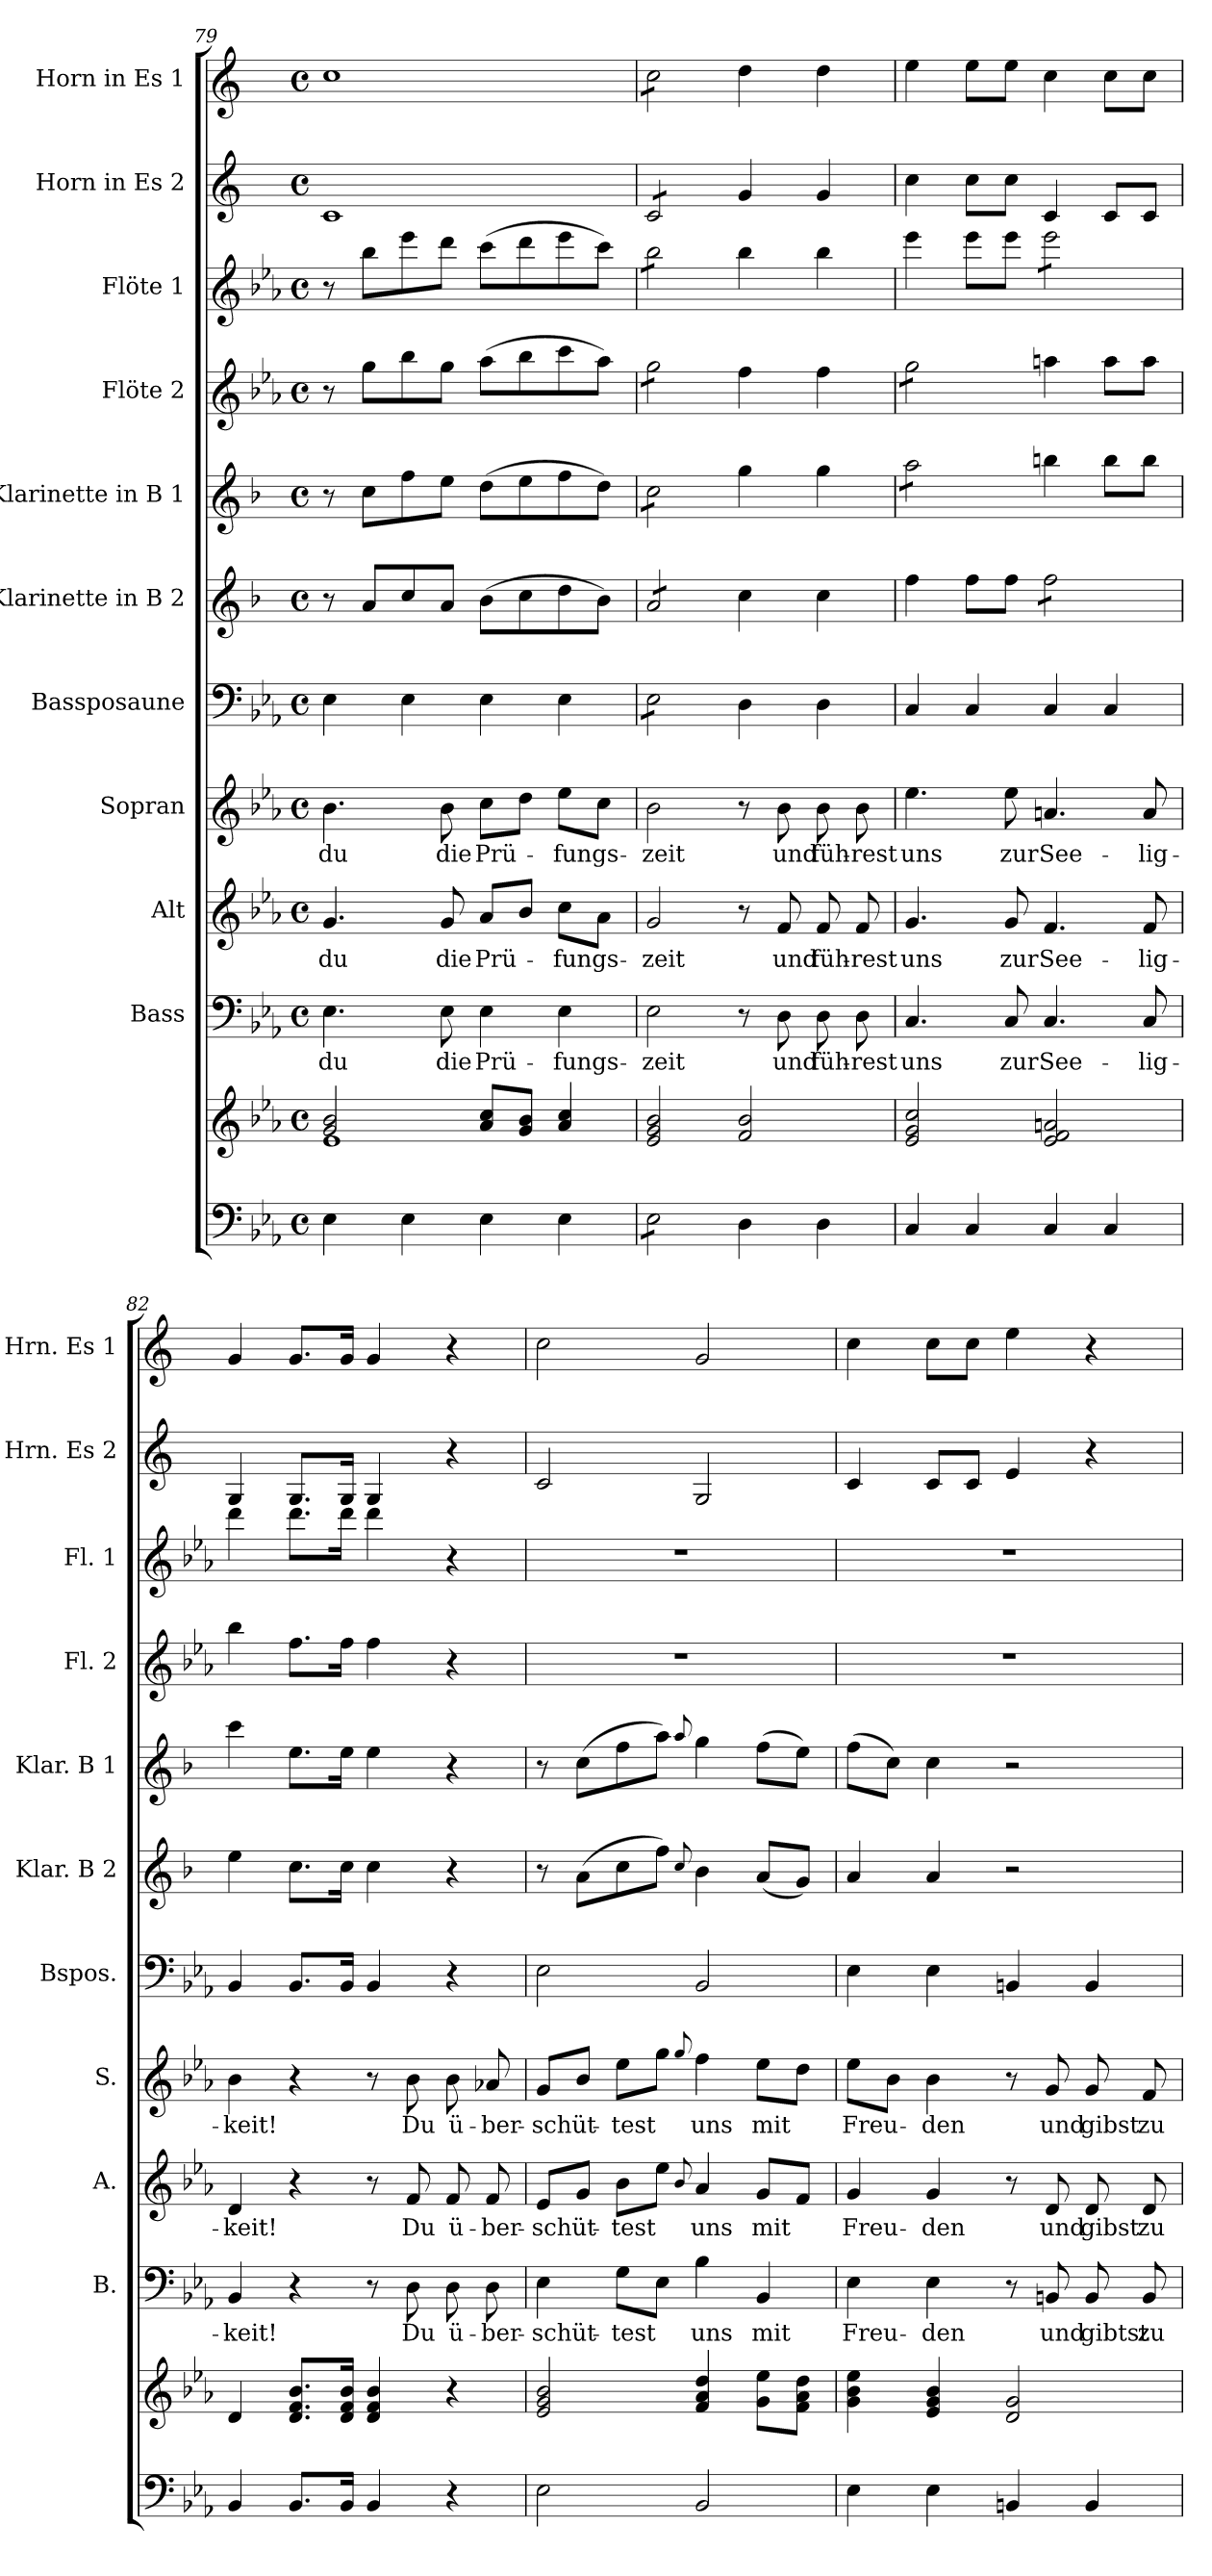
**kern	**kern	**kern	**text	**kern	**text	**kern	**text	**kern	**kern	**kern	**kern	**kern	**kern	**kern
*part11	*part11	*part10	*part10	*part9	*part9	*part8	*part8	*part7	*part6	*part5	*part4	*part3	*part2	*part1
*staff12	*staff11	*staff10	*staff10	*staff9	*staff9	*staff8	*staff8	*staff7	*staff6	*staff5	*staff4	*staff3	*staff2	*staff1
*	*	*I"Bass	*	*I"Alt	*	*I"Sopran	*	*I"Bassposaune	*I"Klarinette in B 2	*I"Klarinette in B 1	*I"Flöte 2	*I"Flöte 1	*I"Horn in Es 2	*I"Horn in Es 1
*	*	*I'B.	*	*I'A.	*	*I'S.	*	*I'Bspos.	*I'Klar. B 2	*I'Klar. B 1	*I'Fl. 2	*I'Fl. 1	*I'Hrn. Es 2	*I'Hrn. Es 1
!!LO:PB:g=z
*clefF4	*clefG2	*clefF4	*	*clefG2	*	*clefG2	*	*clefF4	*clefG2	*clefG2	*clefG2	*clefG2	*clefG2	*clefG2
*	*	*	*	*	*	*	*	*	*ITrd1c2	*ITrd1c2	*	*	*ITrd5c9	*ITrd5c9
*k[b-e-a-]	*k[b-e-a-]	*k[b-e-a-]	*	*k[b-e-a-]	*	*k[b-e-a-]	*	*k[b-e-a-]	*k[b-e-a-]	*k[b-e-a-]	*k[b-e-a-]	*k[b-e-a-]	*k[b-e-a-]	*k[b-e-a-]
*E-:	*E-:	*E-:	*	*E-:	*	*E-:	*	*E-:	*E-:	*E-:	*E-:	*E-:	*E-:	*E-:
*M4/4	*M4/4	*M4/4	*	*M4/4	*	*M4/4	*	*M4/4	*M4/4	*M4/4	*M4/4	*M4/4	*M4/4	*M4/4
*met(c)	*met(c)	*met(c)	*	*met(c)	*	*met(c)	*	*met(c)	*met(c)	*met(c)	*met(c)	*met(c)	*met(c)	*met(c)
=79	=79	=79	=79	=79	=79	=79	=79	=79	=79	=79	=79	=79	=79	=79
*	*^	*	*	*	*	*	*	*	*	*	*	*	*	*
!	!	!	!	!LO:LY:b	!	!LO:LY:b	!	!LO:LY:b	!	!	!	!	!	!	!
4E-\	2g/ 2b-/	1e-	4.E-\	du	4.g/	du	4.b-\	du	4E-\	8r	8r	8r	8r	1E-	1e-
.	.	.	.	.	.	.	.	.	.	8g/L	8b-\L	8gg\L	8bb-\L	.	.
4E-\	.	.	.	.	.	.	.	.	4E-\	8b-/	8ee-\	8bb-\	8eee-\	.	.
!	!	!	!	!LO:LY:b	!	!LO:LY:b	!	!LO:LY:b	!	!	!	!	!	!	!
.	.	.	8E-\	die	8g/	die	8b-\	die	.	8g/J	8dd\J	8gg\J	8ddd\J	.	.
!	!	!	!	!LO:LY:b	!	!LO:LY:b	!	!LO:LY:b	!	!	!	!	!	!	!
4E-\	8a-/ 8cc/L	.	4E-\	Prü-	8a-/L	Prü-	8cc\L	Prü-	4E-\	(>8a-\L	(>8cc\L	(>8aa-\L	(>8ccc\L	.	.
.	8g/ 8b-/J	.	.	.	8b-/J	.	8dd\J	.	.	8b-\	8dd\	8bb-\	8ddd\	.	.
!	!	!	!	!LO:LY:b	!	!LO:LY:b	!	!LO:LY:b	!	!	!	!	!	!	!
4E-\	4a-/ 4cc/	.	4E-\	-fungs-	8cc\L	-fungs-	8ee-\L	-fungs-	4E-\	8cc\	8ee-\	8ccc\	8eee-\	.	.
.	.	.	.	.	8a-\J	.	8cc\J	.	.	8a-\J)	8cc\J)	8aa-\J)	8ccc\J)	.	.
*	*v	*v	*	*	*	*	*	*	*	*	*	*	*	*	*
!!LO:PB:g=z
=80	=80	=80	=80	=80	=80	=80	=80	=80	=80	=80	=80	=80	=80	=80
!	!	!	!LO:LY:b	!	!LO:LY:b	!	!LO:LY:b	!	!	!	!	!	!	!
*tremolo	*	*	*	*	*	*	*	*	*	*	*	*	*	*
*	*	*	*	*	*	*	*	*tremolo	*	*	*	*	*	*
*	*	*	*	*	*	*	*	*	*tremolo	*	*	*	*	*
*	*	*	*	*	*	*	*	*	*	*tremolo	*	*	*	*
*	*	*	*	*	*	*	*	*	*	*	*tremolo	*	*	*
*	*	*	*	*	*	*	*	*	*	*	*	*tremolo	*	*
*	*	*	*	*	*	*	*	*	*	*	*	*	*tremolo	*
*	*	*	*	*	*	*	*	*	*	*	*	*	*	*tremolo
8E-\L	2e-/ 2g/ 2b-/	2E-\	-zeit	2g/	-zeit	2b-\	-zeit	8E-\L	8g/L	8b-\L	8gg\L	8bb-\L	8E-/L	8e-\L
8E-\	.	.	.	.	.	.	.	8E-\	8g/	8b-\	8gg\	8bb-\	8E-/	8e-\
8E-\	.	.	.	.	.	.	.	8E-\	8g/	8b-\	8gg\	8bb-\	8E-/	8e-\
8E-\J	.	.	.	.	.	.	.	8E-\J	8g/J	8b-\J	8gg\J	8bb-\J	8E-/J	8e-\J
*	*	*	*	*	*	*	*	*	*	*	*	*	*	*Xtremolo
*	*	*	*	*	*	*	*	*	*	*	*	*	*Xtremolo	*
*	*	*	*	*	*	*	*	*	*	*	*	*Xtremolo	*	*
*	*	*	*	*	*	*	*	*	*	*	*Xtremolo	*	*	*
*	*	*	*	*	*	*	*	*	*	*Xtremolo	*	*	*	*
*	*	*	*	*	*	*	*	*	*Xtremolo	*	*	*	*	*
*	*	*	*	*	*	*	*	*Xtremolo	*	*	*	*	*	*
*Xtremolo	*	*	*	*	*	*	*	*	*	*	*	*	*	*
4D\	2f/ 2b-/	8r	.	8r	.	8r	.	4D\	4b-\	4ff\	4ff\	4bb-\	4B-/	4f\
!	!	!	!LO:LY:b	!	!LO:LY:b	!	!LO:LY:b	!	!	!	!	!	!	!
.	.	8D\	und	8f/	und	8b-\	und	.	.	.	.	.	.	.
!	!	!	!LO:LY:b	!	!LO:LY:b	!	!LO:LY:b	!	!	!	!	!	!	!
4D\	.	8D\	füh-	8f/	füh-	8b-\	füh-	4D\	4b-\	4ff\	4ff\	4bb-\	4B-/	4f\
!	!	!	!LO:LY:b	!	!LO:LY:b	!	!LO:LY:b	!	!	!	!	!	!	!
.	.	8D\	-rest	8f/	-rest	8b-\	-rest	.	.	.	.	.	.	.
!!LO:PB:g=z
=81	=81	=81	=81	=81	=81	=81	=81	=81	=81	=81	=81	=81	=81	=81
!	!	!	!LO:LY:b	!	!LO:LY:b	!	!LO:LY:b	!	!	!	!	!	!	!
*	*	*	*	*	*	*	*	*	*	*tremolo	*	*	*	*
*	*	*	*	*	*	*	*	*	*	*	*tremolo	*	*	*
4C/	2e-/ 2g/ 2cc/	4.C/	uns	4.g/	uns	4.ee-\	uns	4C/	4ee-\	8gg\L	8gg\L	4eee-\	4e-\	4g\
.	.	.	.	.	.	.	.	.	.	8gg\	8gg\	.	.	.
4C/	.	.	.	.	.	.	.	4C/	8ee-\L	8gg\	8gg\	8eee-\L	8e-\L	8g\L
!	!	!	!LO:LY:b	!	!LO:LY:b	!	!LO:LY:b	!	!	!	!	!	!	!
.	.	8C/	zur	8g/	zur	8ee-\	zur	.	8ee-\J	8gg\J	8gg\J	8eee-\J	8e-\J	8g\J
*	*	*	*	*	*	*	*	*	*	*	*Xtremolo	*	*	*
*	*	*	*	*	*	*	*	*	*	*Xtremolo	*	*	*	*
!	!	!	!LO:LY:b	!	!LO:LY:b	!	!LO:LY:b	!	!	!	!	!	!	!
*	*	*	*	*	*	*	*	*	*tremolo	*	*	*	*	*
*	*	*	*	*	*	*	*	*	*	*	*	*tremolo	*	*
4C/	2e-/ 2f/ 2an/	4.C/	See-	4.f/	See-	4.an/	See-	4C/	8ee-\L	4aan\	4aan\	8eee-\L	4E-/	4e-\
.	.	.	.	.	.	.	.	.	8ee-\	.	.	8eee-\	.	.
4C/	.	.	.	.	.	.	.	4C/	8ee-\	8aa\L	8aa\L	8eee-\	8E-/L	8e-\L
!	!	!	!LO:LY:b	!	!LO:LY:b	!	!LO:LY:b	!	!	!	!	!	!	!
.	.	8C/	-lig-	8f/	-lig-	8a/	-lig-	.	8ee-\J	8aa\J	8aa\J	8eee-\J	8E-/J	8e-\J
*	*	*	*	*	*	*	*	*	*	*	*	*Xtremolo	*	*
*	*	*	*	*	*	*	*	*	*Xtremolo	*	*	*	*	*
!!LO:PB:g=z
=82	=82	=82	=82	=82	=82	=82	=82	=82	=82	=82	=82	=82	=82	=82
!	!	!	!LO:LY:b	!	!LO:LY:b	!	!LO:LY:b	!	!	!	!	!	!	!
4BB-/	4d/	4BB-/	-keit!	4d/	-keit!	4b-\	-keit!	4BB-/	4dd\	4bb-\	4bb-\	4ddd\	4BB-/	4B-/
8.BB-/L	8.d/ 8.f/ 8.b-/L	4r	.	4r	.	4r	.	8.BB-/L	8.b-\L	8.dd\L	8.ff\L	8.ddd\L	8.BB-/L	8.B-/L
16BB-/Jk	16d/ 16f/ 16b-/Jk	.	.	.	.	.	.	16BB-/Jk	16b-\Jk	16dd\Jk	16ff\Jk	16ddd\Jk	16BB-/Jk	16B-/Jk
4BB-/	4d/ 4f/ 4b-/	8r	.	8r	.	8r	.	4BB-/	4b-\	4dd\	4ff\	4ddd\	4BB-/	4B-/
!	!	!	!LO:LY:b	!	!LO:LY:b	!	!LO:LY:b	!	!	!	!	!	!	!
.	.	8D\	Du	8f/	Du	8b-\	Du	.	.	.	.	.	.	.
!	!	!	!LO:LY:b	!	!LO:LY:b	!	!LO:LY:b	!	!	!	!	!	!	!
4r	4r	8D\	ü-	8f/	ü-	8b-\	ü-	4r	4r	4r	4r	4r	4r	4r
!	!	!	!LO:LY:b	!	!LO:LY:b	!	!LO:LY:b	!	!	!	!	!	!	!
.	.	8D\	-ber-	8f/	-ber-	8a-X/	-ber-	.	.	.	.	.	.	.
!!LO:PB:g=z
=83	=83	=83	=83	=83	=83	=83	=83	=83	=83	=83	=83	=83	=83	=83
!	!	!	!LO:LY:b	!	!LO:LY:b	!	!LO:LY:b	!	!	!	!	!	!	!
2E-\	2e-/ 2g/ 2b-/	4E-\	-schüt-	8e-/L	-schüt-	8g/L	-schüt-	2E-\	8r	8r	1r	1r	2E-/	2e-\
.	.	.	.	8g/J	.	8b-/J	.	.	(>8g\L	(>8b-\L	.	.	.	.
!	!	!	!LO:LY:b	!	!LO:LY:b	!	!LO:LY:b	!	!	!	!	!	!	!
.	.	8G\L	-test	8b-\L	-test	8ee-\L	-test	.	8b-\	8ee-\	.	.	.	.
.	.	8E-\J	.	8ee-\J	.	8gg\J	.	.	8ee-\J)	8gg\J)	.	.	.	.
.	.	.	.	8qqb-/	.	8qqgg/	.	.	8qqb-/	8qqgg/	.	.	.	.
!	!	!	!LO:LY:b	!	!LO:LY:b	!	!LO:LY:b	!	!	!	!	!	!	!
2BB-/	4f/ 4a-/ 4dd/	4B-\	uns	4a-/	uns	4ff\	uns	2BB-/	4a-\	4ff\	.	.	2BB-/	2B-/
!	!	!	!LO:LY:b	!	!LO:LY:b	!	!LO:LY:b	!	!	!	!	!	!	!
.	8g\ 8ee-\L	4BB-/	mit	8g/L	mit	8ee-\L	mit	.	(<8g/L	(>8ee-\L	.	.	.	.
.	8f\ 8a-\ 8dd\J	.	.	8f/J	.	8dd\J	.	.	8f/J)	8dd\J)	.	.	.	.
!!LO:PB:g=z
=84	=84	=84	=84	=84	=84	=84	=84	=84	=84	=84	=84	=84	=84	=84
!	!	!	!LO:LY:b	!	!LO:LY:b	!	!LO:LY:b	!	!	!	!	!	!	!
4E-\	4g\ 4b-\ 4ee-\	4E-\	Freu-	4g/	Freu-	8ee-\L	Freu-	4E-\	4g/	(>8ee-\L	1r	1r	4E-/	4e-\
.	.	.	.	.	.	8b-\J	.	.	.	8b-\J)	.	.	.	.
!	!	!	!LO:LY:b	!	!LO:LY:b	!	!LO:LY:b	!	!	!	!	!	!	!
4E-\	4e-/ 4g/ 4b-/	4E-\	-den	4g/	-den	4b-\	-den	4E-\	4g/	4b-\	.	.	8E-/L	8e-\L
.	.	.	.	.	.	.	.	.	.	.	.	.	8E-/J	8e-\J
4BBn/	2d/ 2g/	8r	.	8r	.	8r	.	4BBn/	2r	2r	.	.	4G/	4g\
!	!	!	!LO:LY:b	!	!LO:LY:b	!	!LO:LY:b	!	!	!	!	!	!	!
.	.	8BBn/	und	8d/	und	8g/	und	.	.	.	.	.	.	.
!	!	!	!LO:LY:b	!	!LO:LY:b	!	!LO:LY:b	!	!	!	!	!	!	!
4BB/	.	8BB/	gibtst	8d/	gibst	8g/	gibst	4BB/	.	.	.	.	4r	4r
!	!	!	!LO:LY:b	!	!LO:LY:b	!	!LO:LY:b	!	!	!	!	!	!	!
.	.	8BB/	zu	8d/	zu	8f/	zu	.	.	.	.	.	.	.
=	=	=	=	=	=	=	=	=	=	=	=	=	=	=
*-	*-	*-	*-	*-	*-	*-	*-	*-	*-	*-	*-	*-	*-	*-
